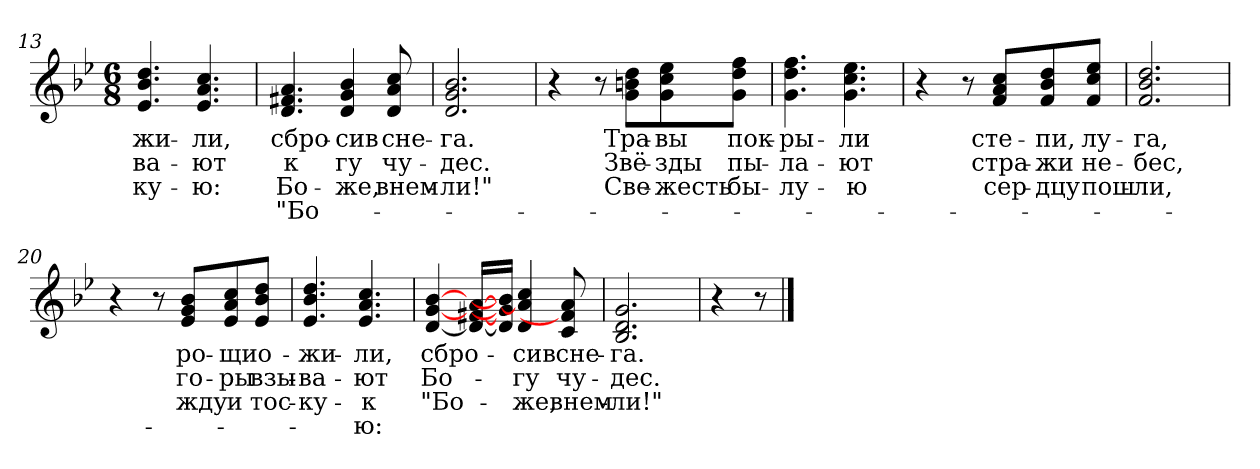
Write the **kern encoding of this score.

**kern	**text	**text	**text	**text
*part1	*part1	*part1	*part1	*part1
*staff1	*staff1	*staff1	*staff1	*staff1
*clefG2	*	*	*	*
*k[b-e-]	*	*	*	*
*g:	*	*	*	*
*M6/8	*	*	*	*
=13	=13	=13	=13	=13
!	!LO:LY:b:color=#000000	!LO:LY:b:color=#000000	!LO:LY:b:color=#000000	!
4.e-i/ 4.b-i 4.ddi	-жи-	-ва-	-ку-	.
!	!LO:LY:b:color=#000000	!LO:LY:b:color=#000000	!LO:LY:b:color=#000000	!
4.e-i/ 4.ai 4.cci	-ли,	-ют	-ю:	.
!!LO:LB:g=z
=14	=14	=14	=14	=14
!	!LO:LY:b:color=#000000	!LO:LY:b:color=#000000	!LO:LY:b:color=#000000	!LO:LY:b:color=#000000
4.di/ 4.f#Xi 4.ai	сбро-	к	Бо-	"Бо-
!	!LO:LY:b:color=#000000	!LO:LY:b:color=#000000	!LO:LY:b:color=#000000	!
4di/ 4gi 4b-i	-сив	-гу	-же,	.
!	!LO:LY:b:color=#000000	!LO:LY:b:color=#000000	!LO:LY:b:color=#000000	!
8di/ 8ai 8cci	сне-	чу-	внем-	.
=15	=15	=15	=15	=15
!	!LO:LY:b:color=#000000	!LO:LY:b:color=#000000	!LO:LY:b:color=#000000	!
2.di/ 2.gi 2.b-i	-га.	-дес.	-ли!"	.
=16	=16	=16	=16	=16
4r	.	.	.	.
8r	.	.	.	.
!	!LO:LY:b:color=#000000	!LO:LY:b:color=#000000	!LO:LY:b:color=#000000	!
8gi\ 8bni 8ddiL	Тра-	Звё-	Све-	.
!	!LO:LY:b:color=#000000	!LO:LY:b:color=#000000	!LO:LY:b:color=#000000	!
8gi\ 8cci 8ee-i	-вы	-зды	-жесть	.
!	!LO:LY:b:color=#000000	!LO:LY:b:color=#000000	!LO:LY:b:color=#000000	!
8gi\ 8ddi 8ffiJ	пок-	пы-	бы-	.
=17	=17	=17	=17	=17
!	!LO:LY:b:color=#000000	!LO:LY:b:color=#000000	!LO:LY:b:color=#000000	!
4.gi\ 4.ddi 4.ffi	-ры-	-ла-	-лу-	.
!	!LO:LY:b:color=#000000	!LO:LY:b:color=#000000	!LO:LY:b:color=#000000	!
4.gi\ 4.cci 4.ee-i	-ли	-ют	-ю	.
=18	=18	=18	=18	=18
4r	.	.	.	.
8r	.	.	.	.
!	!LO:LY:b:color=#000000	!LO:LY:b:color=#000000	!LO:LY:b:color=#000000	!
8fi/ 8ai 8cciL	сте-	стра-	сер-	.
!	!LO:LY:b:color=#000000	!LO:LY:b:color=#000000	!LO:LY:b:color=#000000	!
8fi/ 8b-i 8ddi	-пи,	-жи	-дцу	.
!	!LO:LY:b:color=#000000	!LO:LY:b:color=#000000	!LO:LY:b:color=#000000	!
8fi/ 8cci 8ee-iJ	лу-	не-	пош-	.
!!LO:LB:g=z
=19	=19	=19	=19	=19
!	!LO:LY:b:color=#000000	!LO:LY:b:color=#000000	!LO:LY:b:color=#000000	!
2.fi/ 2.b-i 2.ddi	-га,	-бес,	-ли,	.
=20	=20	=20	=20	=20
4r	.	.	.	.
8r	.	.	.	.
!	!LO:LY:b:color=#000000	!LO:LY:b:color=#000000	!LO:LY:b:color=#000000	!
8e-i/ 8gi 8b-iL	ро-	го-	жду	.
!	!LO:LY:b:color=#000000	!LO:LY:b:color=#000000	!LO:LY:b:color=#000000	!
8e-i/ 8ai 8cci	-щи	-ры	и	.
!	!LO:LY:b:color=#000000	!LO:LY:b:color=#000000	!LO:LY:b:color=#000000	!
8e-i/ 8b-i 8ddiJ	о-	взы-	тос-	.
=21	=21	=21	=21	=21
!	!LO:LY:b:color=#000000	!LO:LY:b:color=#000000	!LO:LY:b:color=#000000	!
4.e-i/ 4.b-i 4.ddi	-жи-	-ва-	-ку-	.
!	!LO:LY:b:color=#000000	!LO:LY:b:color=#000000	!LO:LY:b:color=#000000	!LO:LY:b:color=#000000
4.e-i/ 4.ai 4.cci	-ли,	-ют	к	-ю:
=22	=22	=22	=22	=22
!	!LO:LY:b:color=#000000	!LO:LY:b:color=#000000	!LO:LY:b:color=#000000	!
[<4di/ [<4gi [>4b-i	сбро-	Бо-	"Бо-	.
16di/_< [<16f#Xi [>16aiLL	.	.	.	.
16di/] 16gi] 16b-i]JJ	.	.	.	.
!	!LO:LY:b:color=#000000	!LO:LY:b:color=#000000	!LO:LY:b:color=#000000	!
4di/ 4ai] 4cci	-сив	-гу	-же,	.
!	!LO:LY:b:color=#000000	!LO:LY:b:color=#000000	!LO:LY:b:color=#000000	!
8ci/ 8f#i] 8ai	сне-	чу-	внем-	.
=23	=23	=23	=23	=23
!	!LO:LY:b:color=#000000	!LO:LY:b:color=#000000	!LO:LY:b:color=#000000	!
2.B-i/ 2.di 2.gi	-га.	-дес.	-ли!"	.
=24	=24	=24	=24	=24
4r	.	.	.	.
8r	.	.	.	.
==	==	==	==	==
*-	*-	*-	*-	*-
